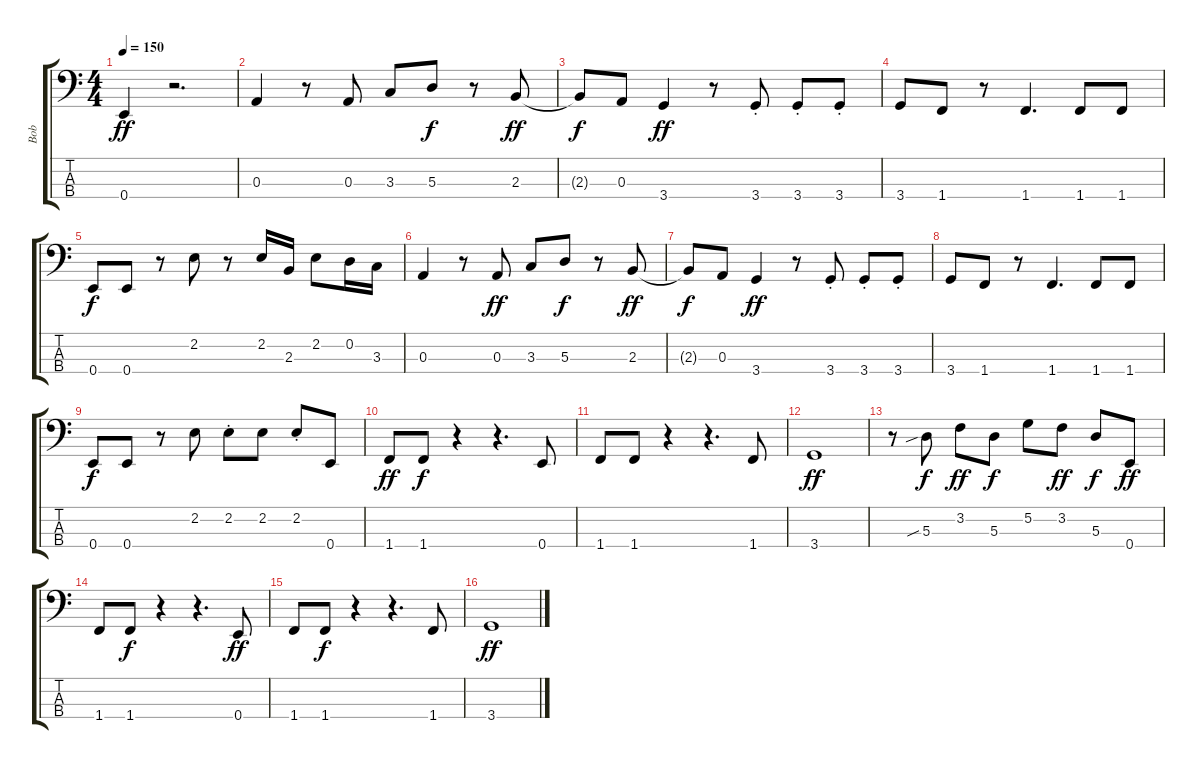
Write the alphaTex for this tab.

\track ("Bob" "Bob") {instrument electricbasspick}
\staff {score tabs}
\tuning (G2 D2 A1 E1) {hide}
\ts (4 4)
\tempo 150
\clef f4
\ks c
0.4.4{dy ff} r.2{d} |
0.3.4 r.8 0.3.8 3.3.8 5.3.8{dy f} r.8 2.3.8{dy ff} |
2.3{t}.8{dy f} 0.3.8 3.4.4{dy ff} r.8 3.4{st}.8 3.4{st}.8 3.4{st}.8 |
3.4.8 1.4.8 r.8 1.4.4{d} 1.4.8 1.4.8 |
0.4.8{dy f} 0.4.8 r.8 2.2.8 r.8 2.2.16 2.3.16 2.2.8 0.2.16 3.3.16 |
0.3.4 r.8 0.3.8{dy ff} 3.3.8 5.3.8{dy f} r.8 2.3.8{dy ff} |
2.3{t}.8{dy f} 0.3.8 3.4.4{dy ff} r.8 3.4{st}.8 3.4{st}.8 3.4{st}.8 |
3.4.8 1.4.8 r.8 1.4.4{d} 1.4.8 1.4.8 |
0.4.8{dy f} 0.4.8 r.8 2.2.8 2.2{st}.8 2.2.8 2.2{st}.8 0.4.8 |
1.4.8{dy ff} 1.4.8{dy f} r.4 r.4{d} 0.4.8 |
1.4.8 1.4.8 r.4 r.4{d} 1.4.8 |
3.4.1{dy ff} |
r.8 5.3{sib}.8{dy f} 3.2.8{dy ff} 5.3.8{dy f} 5.2.8 3.2.8{dy ff} 5.3.8{dy f} 0.4.8{dy ff} |
1.4.8 1.4.8{dy f} r.4 r.4{d} 0.4.8{dy ff} |
1.4.8 1.4.8{dy f} r.4 r.4{d} 1.4.8 |
3.4.1{dy ff}
